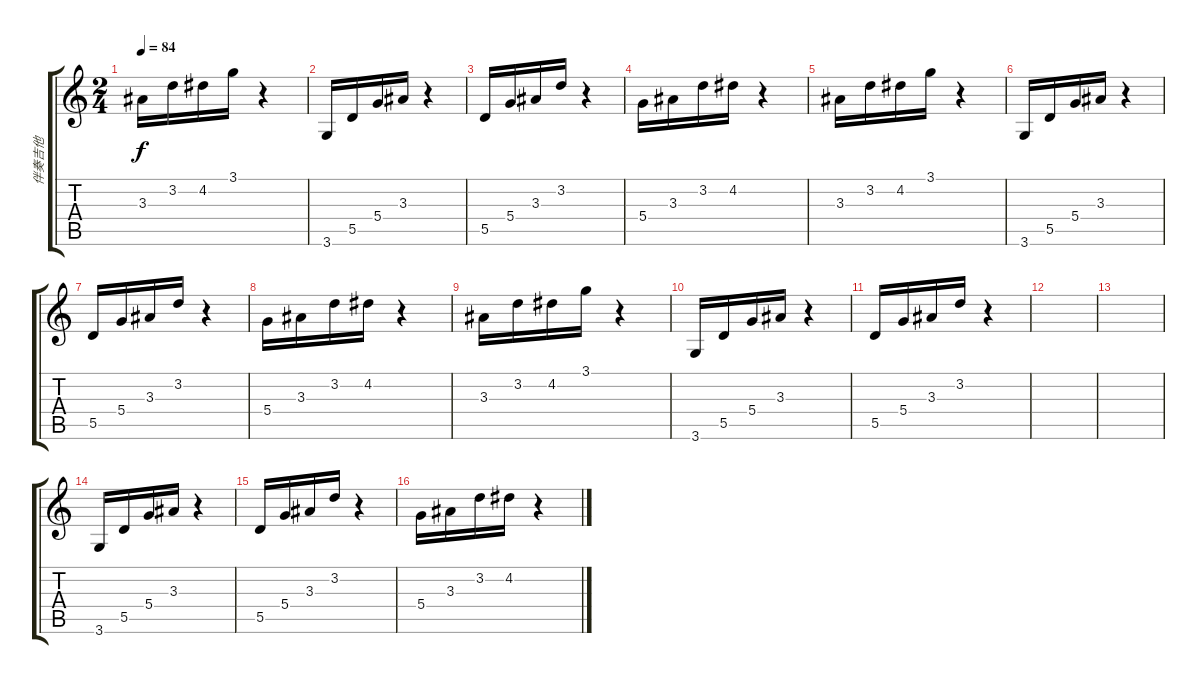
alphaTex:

\track ("伴奏吉他" "伴奏吉他") {instrument acousticguitarsteel}
\staff {score tabs}
\tuning (E4 B3 G3 D3 A2 E2) {hide}
\ts (2 4)
\tempo 84
\clef g2
\ks c
3.3.16{dy f} 3.2.16 4.2.16 3.1.16 r.4 |
3.6.16 5.5.16 5.4.16 3.3.16 r.4 |
5.5.16 5.4.16 3.3.16 3.2.16 r.4 |
5.4.16 3.3.16 3.2.16 4.2.16 r.4 |
3.3.16 3.2.16 4.2.16 3.1.16 r.4 |
3.6.16 5.5.16 5.4.16 3.3.16 r.4 |
5.5.16 5.4.16 3.3.16 3.2.16 r.4 |
5.4.16 3.3.16 3.2.16 4.2.16 r.4 |
3.3.16 3.2.16 4.2.16 3.1.16 r.4 |
3.6.16 5.5.16 5.4.16 3.3.16 r.4 |
5.5.16 5.4.16 3.3.16 3.2.16 r.4 |
|
|
3.6.16 5.5.16 5.4.16 3.3.16 r.4 |
5.5.16 5.4.16 3.3.16 3.2.16 r.4 |
5.4.16 3.3.16 3.2.16 4.2.16 r.4
